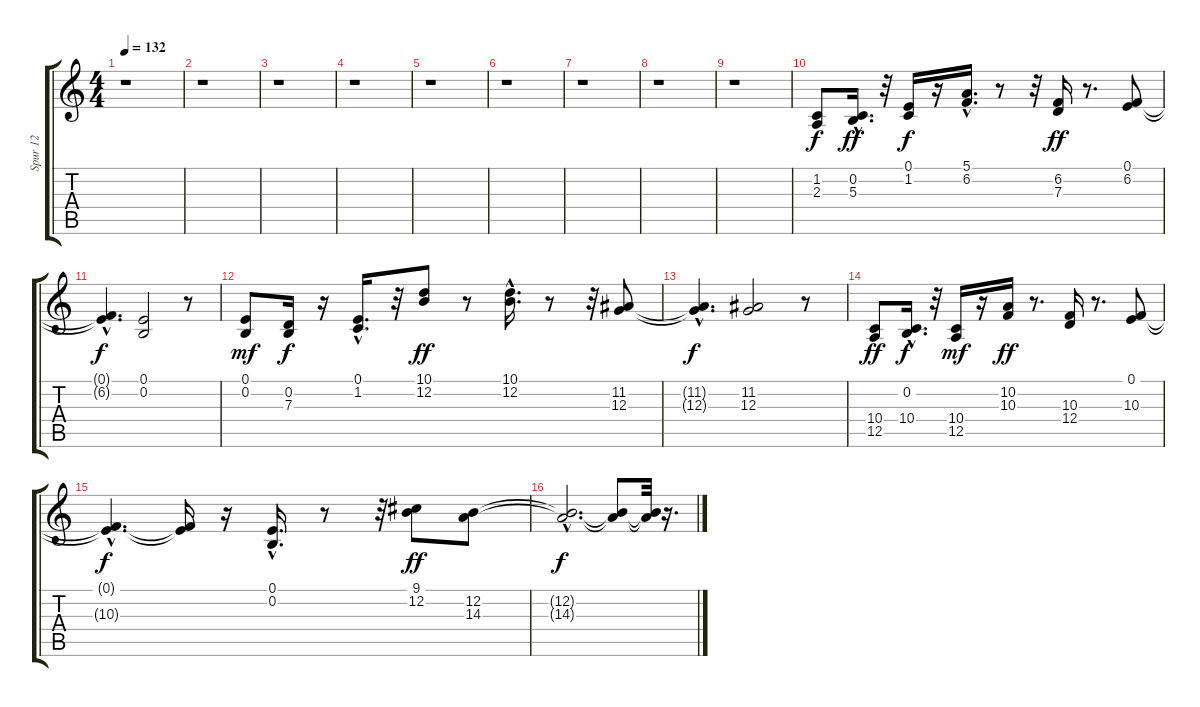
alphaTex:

\track ("Spur 12" "Spur 12") {instrument tenorsax}
\staff {score tabs}
\tuning (E4 B3 G3 D3 A2 E2) {hide}
\ts (4 4)
\tempo 132
\clef g2
\ks c
r.1{dy f instrument tenorsax} |
r.1 |
r.1 |
r.1 |
r.1 |
r.1 |
r.1 |
r.1 |
r.1 |
(1.2 2.3).8 (0.2{hac} 5.3{hac}).16{d dy ff} r.32 (0.1 1.2).16{dy f} r.16 (5.1{hac} 6.2{hac}).16{d} r.8 r.32 (6.2 7.3).16{dy ff} r.8{d} (0.1 6.2).8 |
(0.1{hac t} 6.2{hac t}).4{d dy f} (0.1 0.2).2 r.8 |
(0.1 0.2).8{dy mf} (0.2 7.3).16{dy f} r.16 (0.1 1.2{hac}).16{d} r.32 (10.1 12.2).8{dy ff} r.8 (10.1 12.2{hac}).16{d} r.8 r.32 (11.2 12.3).8 |
(11.2{hac t} 12.3{hac t}).4{d dy f} (11.2 12.3).2 r.8 |
(10.4 12.5).8{dy ff} (0.2{hac} 10.4{hac}).16{d dy f} r.32 (10.4 12.5).16{dy mf} r.16 (10.2 10.3).16{dy ff} r.8{d} (10.3 12.4).16 r.8{d} (0.1 10.3).8 |
(0.1{hac t} 10.3{hac t}).4{d dy f} (0.1{t} 10.3{t}).16 r.16 (0.1{hac} 0.2{hac}).16{d} r.8 r.32 (9.1 12.2).8{dy ff} (12.2 14.3).8 |
(12.2{hac t} 14.3{hac t}).2{d dy f} (12.2{t} 14.3{t}).8 (12.2{t} 14.3{t}).32 r.16{d}
